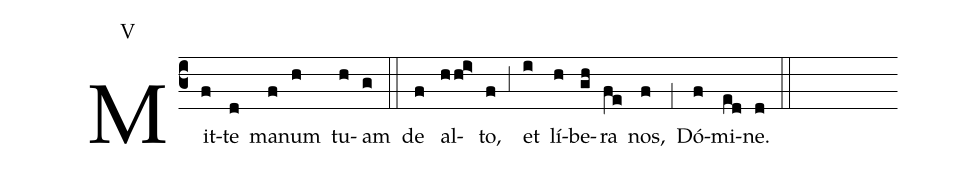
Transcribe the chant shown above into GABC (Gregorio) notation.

annotation: V;
%%
(c3)Mit(f)te(d) ma(f)num(h) tu(h)am(g) (::) de(f) al(hhi>)to,(f) (,3) et(i) lí(h)be(gh)ra(fe) nos,(f) (,1) Dó(f)mi(ed)ne.(d) (::)
